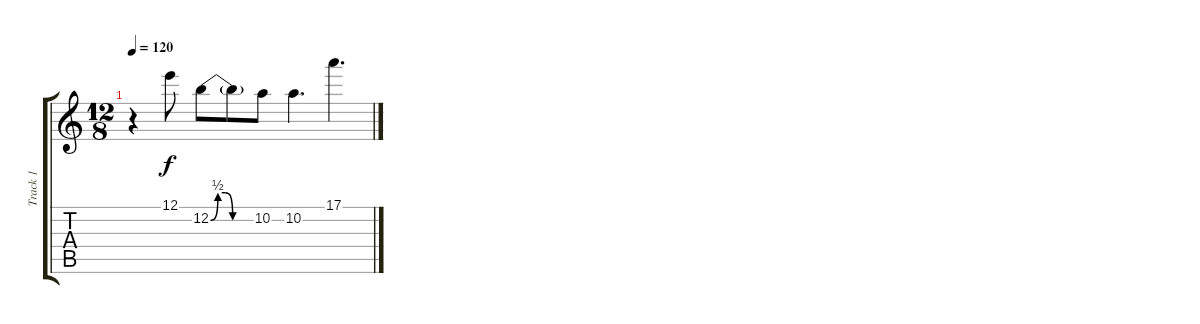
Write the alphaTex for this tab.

\track ("Track 1" "Track 1") {instrument acousticguitarsteel}
\staff {score tabs}
\tuning (E4 B3 G3 D3 A2 E2) {hide}
\ts (12 8)
\tempo 120
\clef g2
\ks c
r.4{dy f instrument acousticguitarsteel} 12.1.8 12.2{be (custom 0 0 10 2 20 2 30 0 60 0)}.8 12.2{t}.8 10.2.8 10.2.4{d} 17.1.4{d}
